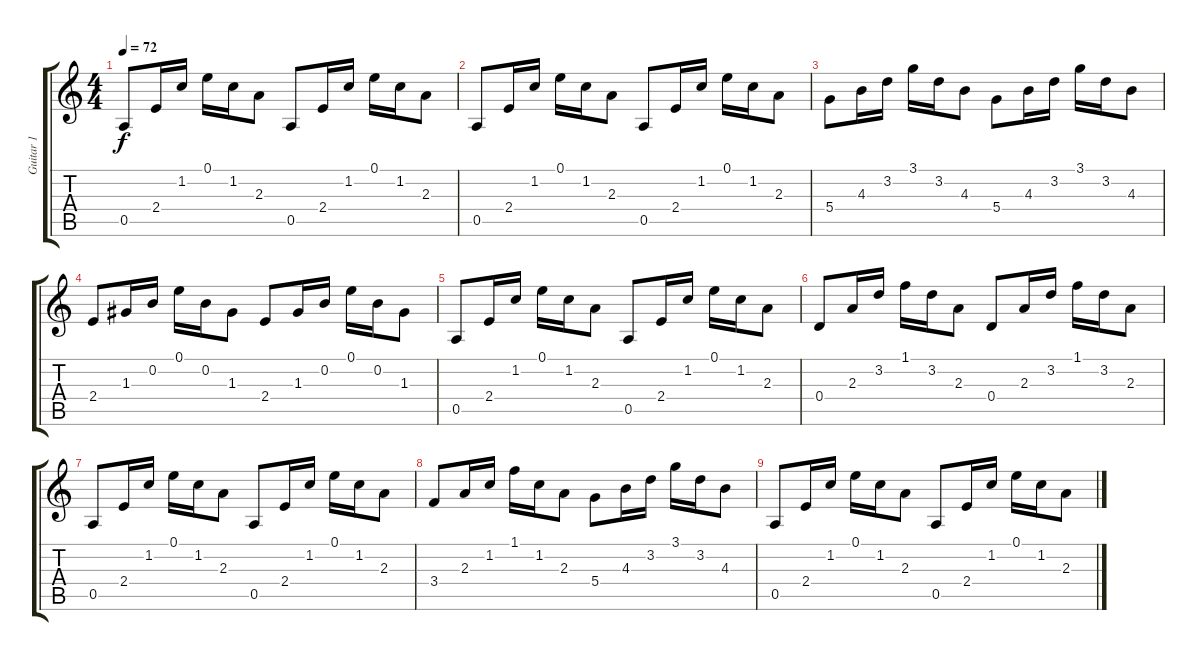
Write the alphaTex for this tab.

\track ("Guitar 1" "Guitar 1") {instrument electricguitarclean}
\staff {score tabs}
\tuning (E4 B3 G3 D3 A2 E2) {hide}
\ts (4 4)
\tempo 72
\clef g2
\ks c
0.5.8{dy f} 2.4.16 1.2.16 0.1.16 1.2.16 2.3.8 0.5.8 2.4.16 1.2.16 0.1.16 1.2.16 2.3.8 |
0.5.8 2.4.16 1.2.16 0.1.16 1.2.16 2.3.8 0.5.8 2.4.16 1.2.16 0.1.16 1.2.16 2.3.8 |
5.4.8 4.3.16 3.2.16 3.1.16 3.2.16 4.3.8 5.4.8 4.3.16 3.2.16 3.1.16 3.2.16 4.3.8 |
2.4.8 1.3.16 0.2.16 0.1.16 0.2.16 1.3.8 2.4.8 1.3.16 0.2.16 0.1.16 0.2.16 1.3.8 |
0.5.8 2.4.16 1.2.16 0.1.16 1.2.16 2.3.8 0.5.8 2.4.16 1.2.16 0.1.16 1.2.16 2.3.8 |
0.4.8 2.3.16 3.2.16 1.1.16 3.2.16 2.3.8 0.4.8 2.3.16 3.2.16 1.1.16 3.2.16 2.3.8 |
0.5.8 2.4.16 1.2.16 0.1.16 1.2.16 2.3.8 0.5.8 2.4.16 1.2.16 0.1.16 1.2.16 2.3.8 |
3.4.8 2.3.16 1.2.16 1.1.16 1.2.16 2.3.8 5.4.8 4.3.16 3.2.16 3.1.16 3.2.16 4.3.8 |
0.5.8 2.4.16 1.2.16 0.1.16 1.2.16 2.3.8 0.5.8 2.4.16 1.2.16 0.1.16 1.2.16 2.3.8
